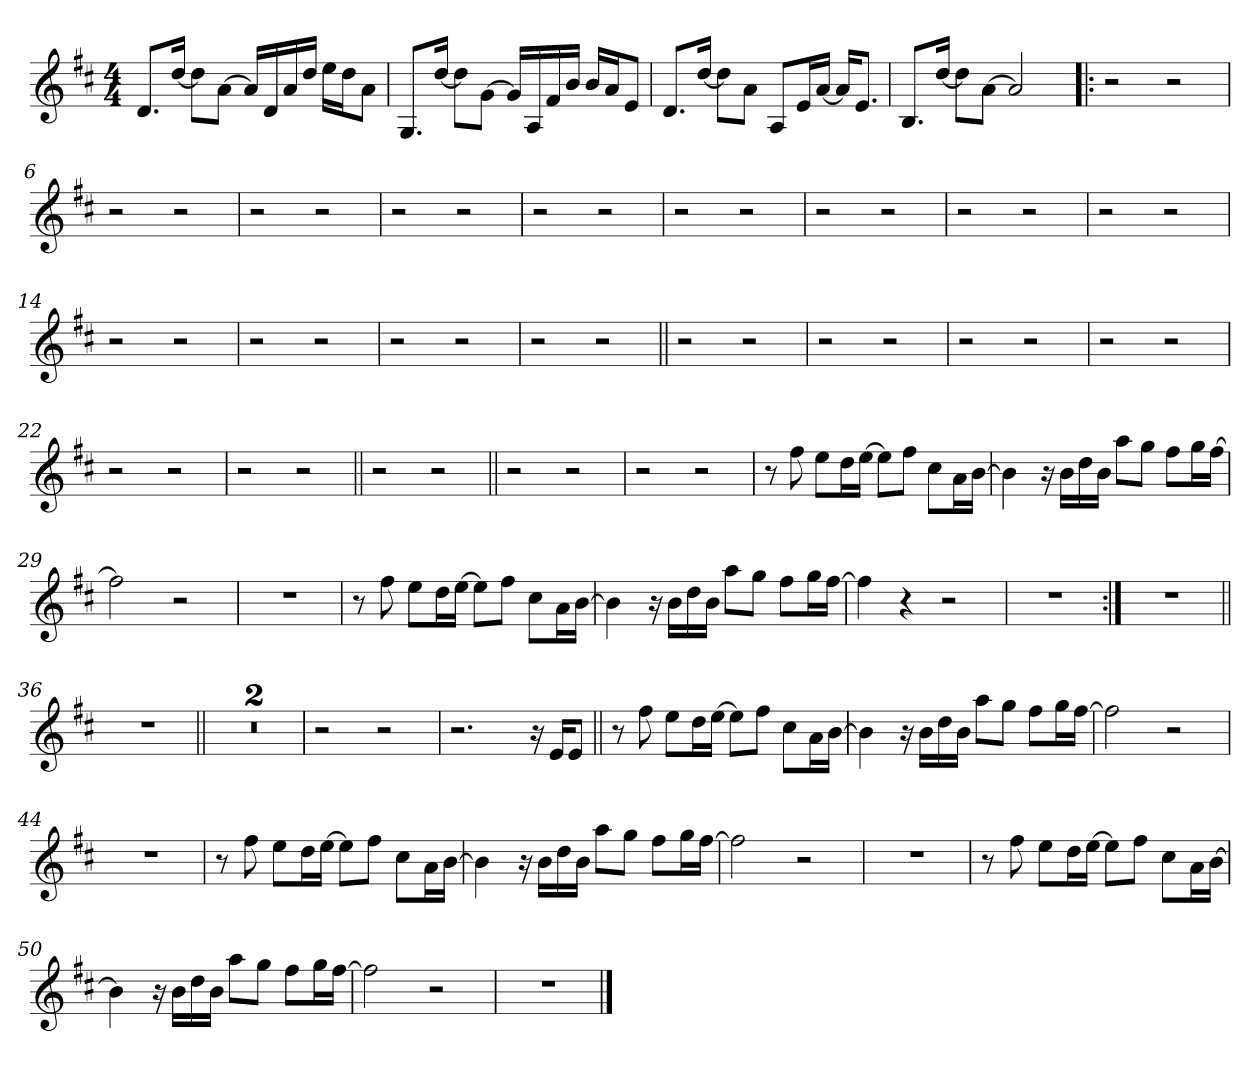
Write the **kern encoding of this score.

**kern
*part1
*staff1
!!LO:PB:g=z
*clefG2
*k[f#c#]
*D:
*M4/4
*MM68
=1
8.di/L
[<16ddi/Jk
8ddi\L]
[>8ai\J
16ai/LL]
16di/
16ai/
16ddi/JJ
16eei\LL
16ddi\J
8ai\J
=2
8.Gi/L
[<16ddi/Jk
8ddi\L]
[>8gi\J
16gi/LL]
16Ai/
16f#i/
16bi/JJ
16bi/LL
16ai/J
8ei/J
=3
8.di/L
[<16ddi/Jk
8ddi\L]
8ai\J
8Ai/L
16ei/L
[<16ai/JJ
16ai/KL]
8.ei/J
!!LO:LB:g=z
=4
8.Bi/L
[<16ddi/Jk
8ddi\L]
[>8ai\J
2ai/]
=5!|:
2r
2r
=6
2r
2r
=7
2r
2r
=8
2r
2r
=9
2r
2r
=10
2r
2r
!!LO:LB:g=z
=11
2r
2r
=12
2r
2r
=13
2r
2r
=14
2r
2r
=15
2r
2r
=16
2r
2r
=17
2r
2r
!!LO:LB:g=z
=18||
2r
2r
=19
2r
2r
=20
2r
2r
=21
2r
2r
=22
2r
2r
=23
2r
2r
=24||
2r
2r
!!LO:LB:g=z
=25||
2r
2r
=26
2r
2r
=27
8r
8ff#i\
8eei\L
16ddi\L
[>16eei\JJ
8eei\L]
8ff#i\J
8cc#i\L
16ai\L
[>16bi\JJ
=28
4bi\]
16r
16bi\LL
16ddi\
16bi\JJ
8aai\L
8ggi\J
8ff#i\L
16ggi\L
[>16ff#i\JJ
=29
2ff#i\]
2r
!!LO:LB:g=z
=30
1r
=31
8r
8ff#i\
8eei\L
16ddi\L
[>16eei\JJ
8eei\L]
8ff#i\J
8cc#i\L
16ai\L
[>16bi\JJ
=32
4bi\]
16r
16bi\LL
16ddi\
16bi\JJ
8aai\L
8ggi\J
8ff#i\L
16ggi\L
[>16ff#i\JJ
=33
4ff#i\]
4r
2r
=34
1r
=35:|!
1r
!!LO:LB:g=z
=36||
1r
=37||
1r
=38
1r
=39
2r
2r
=40
2.r
16r
16ei/KL
8ei/J
=41||
8r
8ff#i\
8eei\L
16ddi\L
[>16eei\JJ
8eei\L]
8ff#i\J
8cc#i\L
16ai\L
[>16bi\JJ
!!LO:LB:g=z
=42
4bi\]
16r
16bi\LL
16ddi\
16bi\JJ
8aai\L
8ggi\J
8ff#i\L
16ggi\L
[>16ff#i\JJ
=43
2ff#i\]
2r
=44
1r
=45
8r
8ff#i\
8eei\L
16ddi\L
[>16eei\JJ
8eei\L]
8ff#i\J
8cc#i\L
16ai\L
[>16bi\JJ
=46
4bi\]
16r
16bi\LL
16ddi\
16bi\JJ
8aai\L
8ggi\J
8ff#i\L
16ggi\L
[>16ff#i\JJ
!!LO:LB:g=z
=47
2ff#i\]
2r
=48
1r
=49
8r
8ff#i\
8eei\L
16ddi\L
[>16eei\JJ
8eei\L]
8ff#i\J
8cc#i\L
16ai\L
[>16bi\JJ
=50
4bi\]
16r
16bi\LL
16ddi\
16bi\JJ
8aai\L
8ggi\J
8ff#i\L
16ggi\L
[>16ff#i\JJ
=51
2ff#i\]
2r
=52
1r
==
*-
